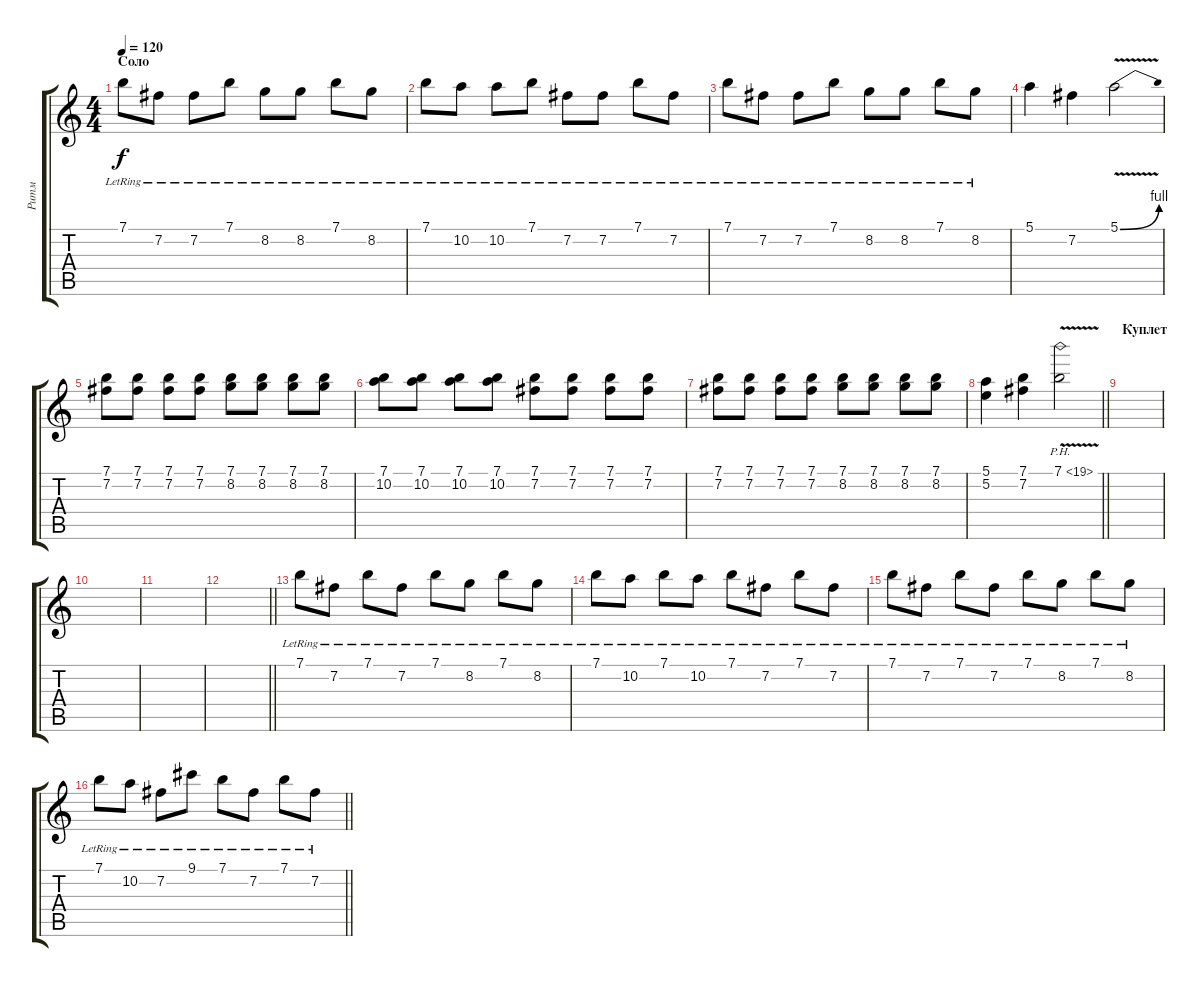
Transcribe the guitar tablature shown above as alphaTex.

\track ("Ритм" "Ритм") {instrument distortionguitar}
\staff {score tabs}
\tuning (E4 B3 G3 D3 A2 E2) {hide}
\ts (4 4)
\section ("" "Соло")
\tempo 120
\clef g2
\ks c
7.1{lr}.8{dy f} 7.2{lr}.8 7.2{lr}.8 7.1{lr}.8 8.2{lr}.8 8.2{lr}.8 7.1{lr}.8 8.2{lr}.8 |
7.1{lr}.8 10.2{lr}.8 10.2{lr}.8 7.1{lr}.8 7.2{lr}.8 7.2{lr}.8 7.1{lr}.8 7.2{lr}.8 |
7.1{lr}.8 7.2{lr}.8 7.2{lr}.8 7.1{lr}.8 8.2{lr}.8 8.2{lr}.8 7.1{lr}.8 8.2{lr}.8 |
5.1.4 7.2.4 5.1{be (bend 0 0 60 4) v}.2 |
(7.1 7.2).8 (7.1 7.2).8 (7.1 7.2).8 (7.1 7.2).8 (7.1 8.2).8 (7.1 8.2).8 (7.1 8.2).8 (7.1 8.2).8 |
(7.1 10.2).8 (7.1 10.2).8 (7.1 10.2).8 (7.1 10.2).8 (7.1 7.2).8 (7.1 7.2).8 (7.1 7.2).8 (7.1 7.2).8 |
(7.1 7.2).8 (7.1 7.2).8 (7.1 7.2).8 (7.1 7.2).8 (7.1 8.2).8 (7.1 8.2).8 (7.1 8.2).8 (7.1 8.2).8 |
\barLineRight lightlight
(5.1 5.2).4 (7.1 7.2).4 7.1{ph 12 v}.2 |
\section ("" "Куплет")
|
|
|
\barLineRight lightlight
|
7.1{lr}.8 7.2{lr}.8 7.1{lr}.8 7.2{lr}.8 7.1{lr}.8 8.2{lr}.8 7.1{lr}.8 8.2{lr}.8 |
7.1{lr}.8 10.2{lr}.8 7.1{lr}.8 10.2{lr}.8 7.1{lr}.8 7.2{lr}.8 7.1{lr}.8 7.2{lr}.8 |
7.1{lr}.8 7.2{lr}.8 7.1{lr}.8 7.2{lr}.8 7.1{lr}.8 8.2{lr}.8 7.1{lr}.8 8.2{lr}.8 |
\barLineRight lightlight
7.1{lr}.8 10.2{lr}.8 7.2{lr}.8 9.1{lr}.8 7.1{lr}.8 7.2{lr}.8 7.1{lr}.8 7.2{lr}.8
